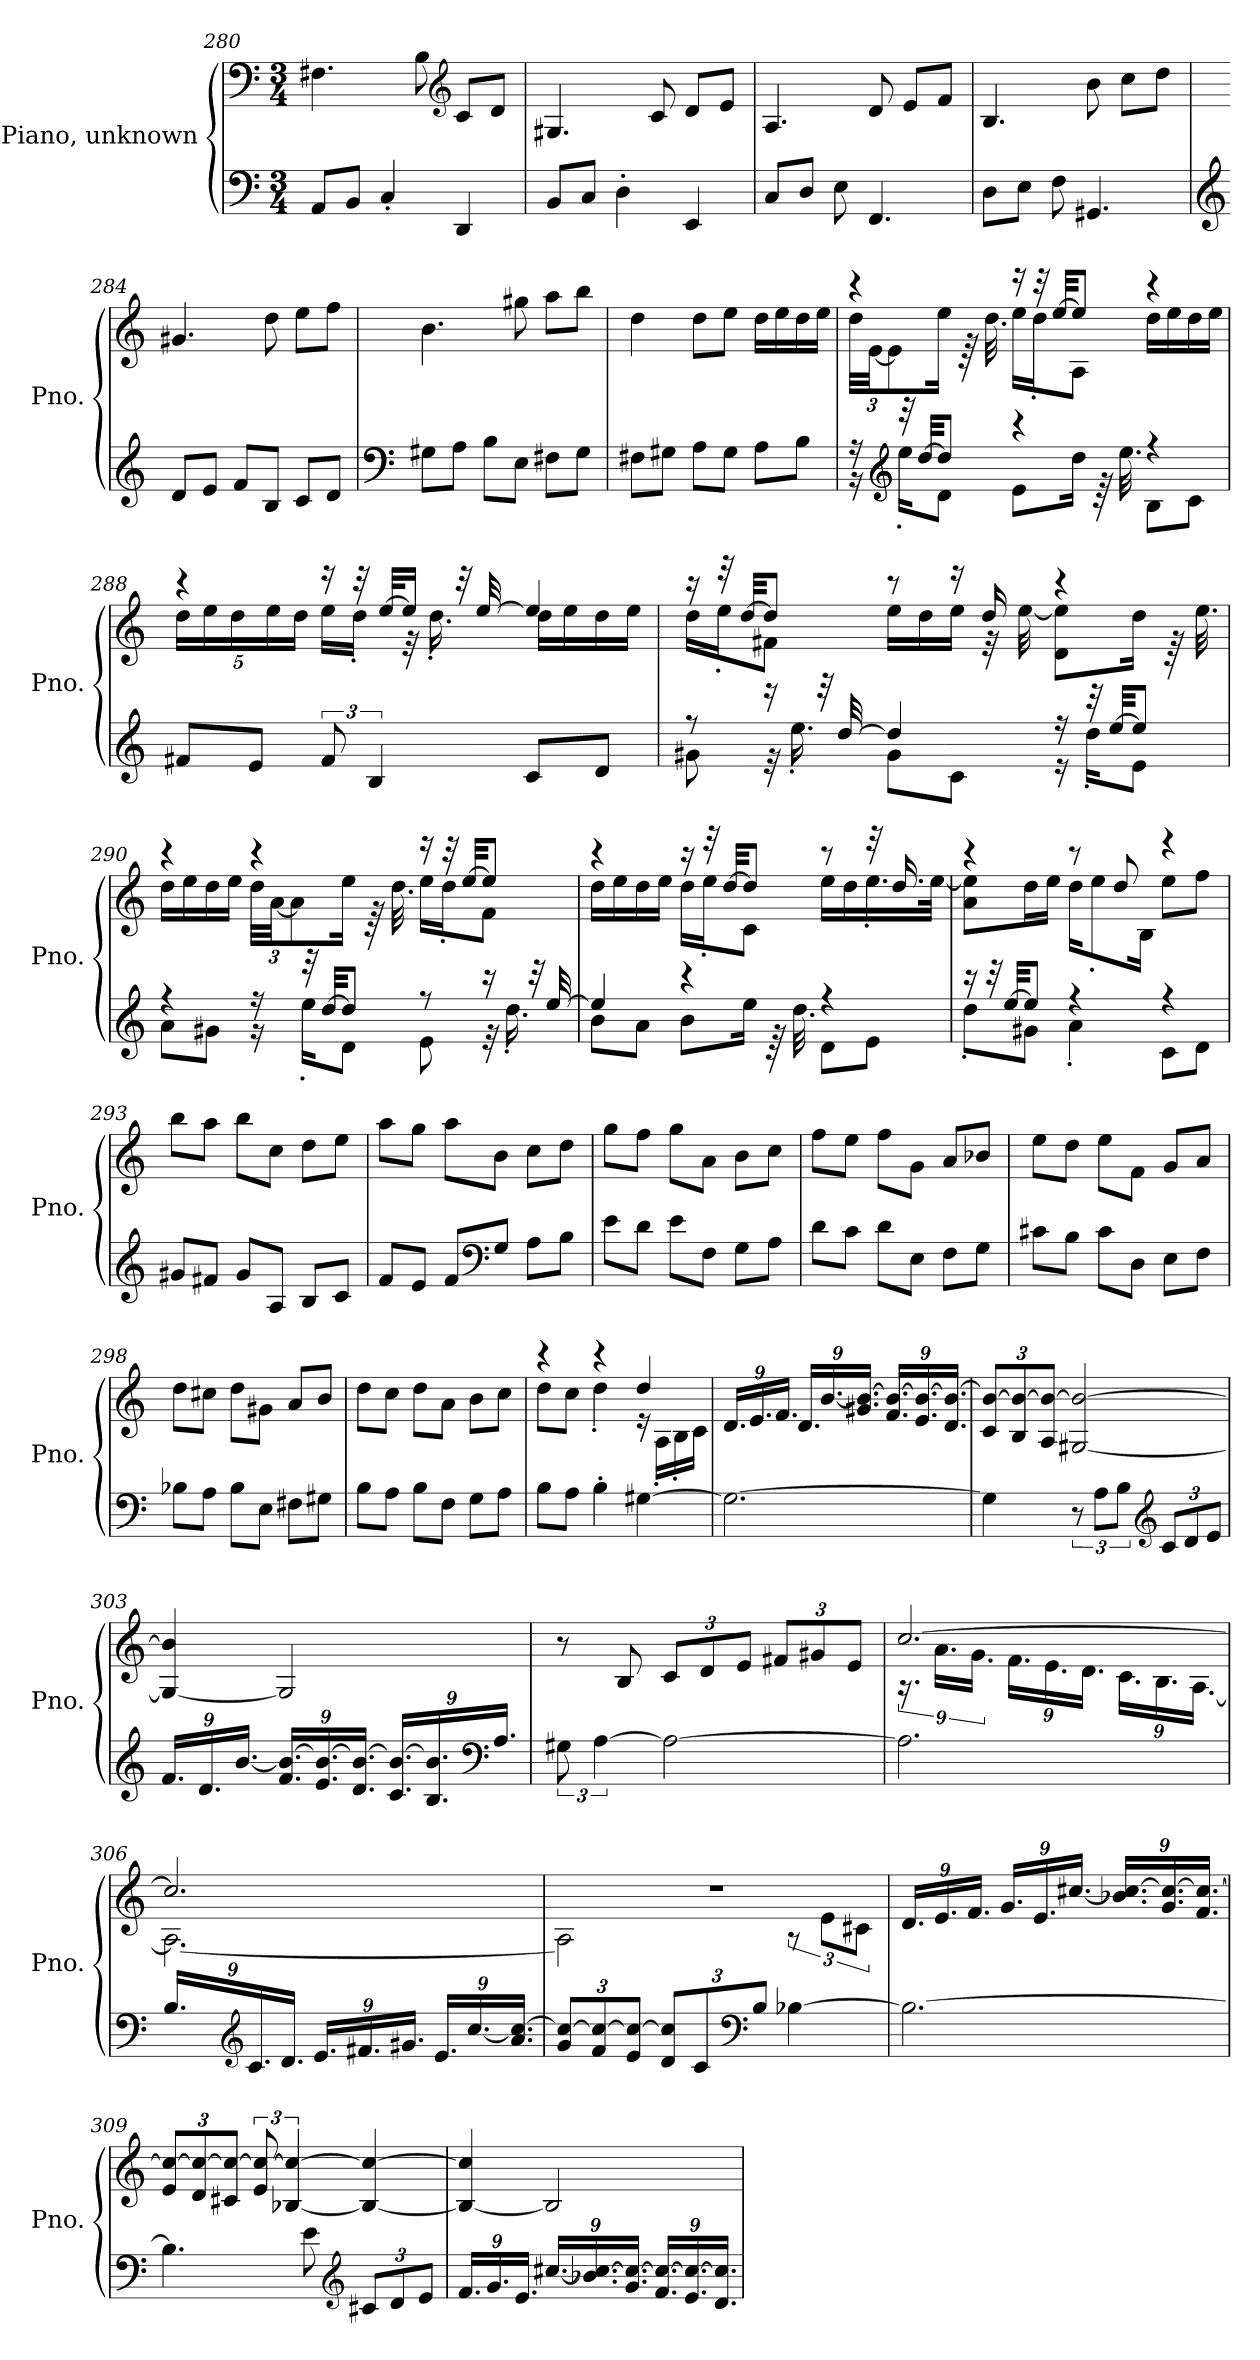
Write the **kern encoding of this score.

**kern	**kern
*part1	*part1
*staff2	*staff1
*I"Piano, unknown	*
*I'Pno.	*
*clefF4	*clefF4
*k[]	*k[]
*M3/4	*M3/4
=280	=280
8AA/L	4.F#X\
8BB/J	.
4C'/	.
.	8B\
*	*clefG2
4DD/	8c/L
.	8d/J
=281	=281
8BB/L	4.G#X/
8C/J	.
4D'\	.
.	8c/
4EE/	8d/L
.	8e/J
!!LO:LB:g=z
=282	=282
8C/L	4.A/
8D/J	.
8E\	.
4.FF/	8d/
.	8e/L
.	8f/J
=283	=283
8D\L	4.B/
8E\J	.
8F\	.
4.GG#X/	8b\
.	8cc\L
.	8dd\J
=284	=284
*clefG2	*
8d/L	4.g#X/
8e/J	.
8f/L	.
8B/J	8dd\
8c/L	8ee\L
8d/J	8ff\J
=285	=285
*clefF4	*
8G#X\L	4.b\
8A\J	.
8B\L	.
8E\J	8gg#X\
8F#X\L	8aa\L
8G#\J	8bb\J
=286	=286
8F#X\L	4dd\
8G#X\J	.
8A\L	8dd\L
8G#\J	8ee\J
8A\L	16dd\LL
.	16ee\
8B\J	16dd\
.	16ee\JJ
!!LO:LB:g=z
=287	=287
*^	*^
*	*	*	*Xbrackettup
16r	16r	4r	48dd\LLL
.	.	.	[48e\JJ
.	.	.	12e\]
*clefG2	*	*	*
32r	16ee'\KL	.	.
[32dd/KKL	.	.	.
8dd/J]	8d\J	.	16ee\Jk
.	.	.	64r
.	.	.	32.dd\
4r	8e\L	16r	16ee\LL
.	.	32r	16dd'\J
.	.	[32ee/KKL	.
.	16dd\Jk	8ee/J]	8A\J
.	64r	.	.
.	32.ee\	.	.
4r	8B\L	4r	16dd\LL
.	.	.	16ee\
.	8c\J	.	16dd\
.	.	.	16ee\JJ
*v	*v	*	*
=288	=288	=288
8f#X/L	4r	20dd\LL
.	.	20ee\
.	.	20dd\
8e/J	.	.
.	.	20ee\
.	.	20dd\JJ
12f#/	16r	16ee\LL
.	32r	16dd'\JJ
6B/	.	.
.	[32ee/KLL	.
.	16ee/JJ]	32r
.	.	16.dd'\
.	32r	.
.	[32ee/	.
8c/L	4ee/]	16dd\LL
.	.	16ee\
8d/J	.	16dd\
.	.	16ee\JJ
!!LO:LB:g=z	!!
=289	=289	=289
*^	*	*
8r	8g#X\	16r	16dd\LL
.	.	32r	16ee'\J
.	.	[32dd/KKL	.
16r	32r	8dd/J]	8f#X\J
.	16.ee'\	.	.
32r	.	.	.
[32dd/	.	.	.
4dd/]	8g#\L	8r	16ee\LL
.	.	.	16dd\
.	8c\J	16r	16ee\JJ
.	.	16dd/	32r
.	.	.	[32ee\
16r	16r	4r	8d\ 8ee\]L
32r	16dd'\KL	.	.
[32ee/KKL	.	.	.
8ee/J]	8e\J	.	16dd\Jk
.	.	.	64r
.	.	.	32.ee\
=290	=290	=290	=290
4r	8a\L	4r	16dd\LL
.	.	.	16ee\
.	8g#X\J	.	16dd\
.	.	.	16ee\JJ
16r	16r	4r	48dd\LLL
.	.	.	[48a\JJ
.	.	.	12a\]
32r	16ee'\KL	.	.
[32dd/KKL	.	.	.
8dd/J]	8d\J	.	16ee\Jk
.	.	.	64r
.	.	.	32.dd\
8r	8e\	16r	16ee\LL
.	.	32r	16dd'\J
.	.	[32ee/KKL	.
16r	32r	8ee/J]	8f\J
.	16.dd'\	.	.
32r	.	.	.
[32ee/	.	.	.
!!LO:PB:g=z	!!
=291	=291	=291	=291
4ee/]	8b\L	4r	16dd\LL
.	.	.	16ee\
.	8a\J	.	16dd\
.	.	.	16ee\JJ
4r	8b\L	16r	16dd\LL
.	.	32r	16ee'\J
.	.	[32dd/KKL	.
.	16ee\Jk	8dd/J]	8c\J
.	64r	.	.
.	32.dd\	.	.
4r	8d\L	8r	16ee\LL
.	.	.	16dd\
.	8e\J	32r	16.ee'\
.	.	16.dd/	.
.	.	.	[32ee\JJk
=292	=292	=292	=292
16r	8dd'\L	4r	8a\ 8ee\]L
32r	.	.	.
[32ee/KKL	.	.	.
8ee/J]	8g#X\J	.	16dd\L
.	.	.	16ee\JJ
4r	4a'\	8r	16dd\KL
.	.	.	8ee'\
.	.	8dd/	.
.	.	.	16B\Jk
4r	8c\L	4r	8ee\L
.	8d\J	.	8ff\J
*v	*v	*	*
*	*v	*v
=293	=293
8g#X/L	8bb\L
8f#X/J	8aa\J
8g#/L	8bb\L
8A/J	8cc\J
8B/L	8dd\L
8c/J	8ee\J
!!LO:LB:g=z
=294	=294
8f/L	8aa\L
8e/J	8gg\J
8f/L	8aa\L
*clefF4	*
8G/J	8b\J
8A\L	8cc\L
8B\J	8dd\J
=295	=295
8e\L	8gg\L
8d\J	8ff\J
8e\L	8gg\L
8F\J	8a\J
8G\L	8b\L
8A\J	8cc\J
=296	=296
8d\L	8ff\L
8c\J	8ee\J
8d\L	8ff\L
8E\J	8g\J
8F\L	8a/L
8G\J	8b-X/J
=297	=297
8c#X\L	8ee\L
8B\J	8dd\J
8c#\L	8ee\L
8D\J	8f\J
8E\L	8g/L
8F\J	8a/J
=298	=298
8B-X\L	8dd\L
8A\J	8cc#X\J
8B-\L	8dd\L
8E\J	8g#X\J
8F#X\L	8a/L
8G#X\J	8b/J
!!LO:LB:g=z
=299	=299
8B\L	8dd\L
8A\J	8cc\J
8B\L	8dd\L
8F\J	8a\J
8G\L	8b\L
8A\J	8cc\J
=300	=300
*	*^
8B\L	4r	8dd\L
8A\J	.	8cc\J
4B'\	4r	4dd'\
[4G#X\	4dd/	16r
.	.	16A'\LL
.	.	16B'\
.	.	16c\JJ
*	*v	*v
=301	=301
2.G#\_	18.d/LL
.	18.e/
.	18.f/JJ
.	18.d/LL
.	[18.b/
.	18.g#X/ 18.b/_JJ
.	18.f/ 18.b/_LL
.	18.e/ 18.b/_
.	18.d/ 18.b/_JJ
=302	=302
4G#\]	12c/ 12b/_L
.	12B/ 12b/_
.	12A/ 12b/_J
12r	[2G#X/ 2b/_
12A\L	.
12B\J	.
*clefG2	*
*Xbrackettup	*
12c/L	.
12d/	.
12e/J	.
!!LO:LB:g=z
=303	=303
18.f/LL	4G#/_ 4b/]
18.d/	.
[18.b/JJ	.
18.f/ 18.b/_LL	2G#/]
18.e/ 18.b/_	.
18.d/ 18.b/_JJ	.
18.c/ 18.b/_LL	.
18.B/ 18.b/]	.
*clefF4	*
18.A/JJ	.
=304	=304
*brackettup	*
12G#X\	8r
[6A\	.
.	8B/
2A\_	12c/L
.	12d/
.	12e/J
.	12f#X/L
.	12g#X/
.	12e/J
=305	=305
*	*^
*	*	*brackettup
2.A\]	[2.cc/	18.r
.	.	18.a\LL
.	.	18.g\JJ
.	.	18.f\LL
.	.	18.e\
.	.	18.d\JJ
.	.	18.c\LL
.	.	18.B\
.	.	[18.A\JJ
!!LO:LB:g=z	!!
=306	=306	=306
*Xbrackettup	*	*
18.B/LL	2.cc/]	2.A\_
*clefG2	*	*
18.c/	.	.
18.d/JJ	.	.
18.e/LL	.	.
18.f#X/	.	.
18.g#X/JJ	.	.
18.e/LL	.	.
[18.cc/	.	.
18.a/ 18.cc/_JJ	.	.
=307	=307	=307
12g/ 12cc/_L	2.r	2A\]
12f/ 12cc/_	.	.
12e/ 12cc/_J	.	.
12d/ 12cc/]L	.	.
12c/	.	.
*clefF4	*	*
12B/J	.	.
[4B-X\	.	12r
.	.	12e\L
.	.	12c#X\J
*	*v	*v
!!LO:LB:g=z
=308	=308
*	*Xbrackettup
2.B-\_	18.d/LL
.	18.e/
.	18.f/JJ
.	18.g/LL
.	18.e/
.	[18.cc#X/JJ
.	18.b-X/ 18.cc#/_LL
.	18.g/ 18.cc#/_
.	18.f/ 18.cc#/_JJ
=309	=309
4.B-\]	12e/ 12cc#/_L
.	12d/ 12cc#/_
.	12c#X/ 12cc#/_J
*	*brackettup
.	12e/ 12cc#/_
.	[6B-X/ 6cc#/_
8e\	.
*clefG2	*
12c#X/L	4B-/_ 4cc#/_
12d/	.
12e/J	.
!!LO:PB:g=z
=310	=310
18.f/LL	4B-/_ 4cc#/]
18.g/	.
18.e/JJ	.
[18.cc#X/LL	2B-/]
18.b-X/ 18.cc#/_	.
18.g/ 18.cc#/_JJ	.
18.f/ 18.cc#/_LL	.
18.e/ 18.cc#/_	.
18.d/ 18.cc#/]JJ	.
=	=
*-	*-
